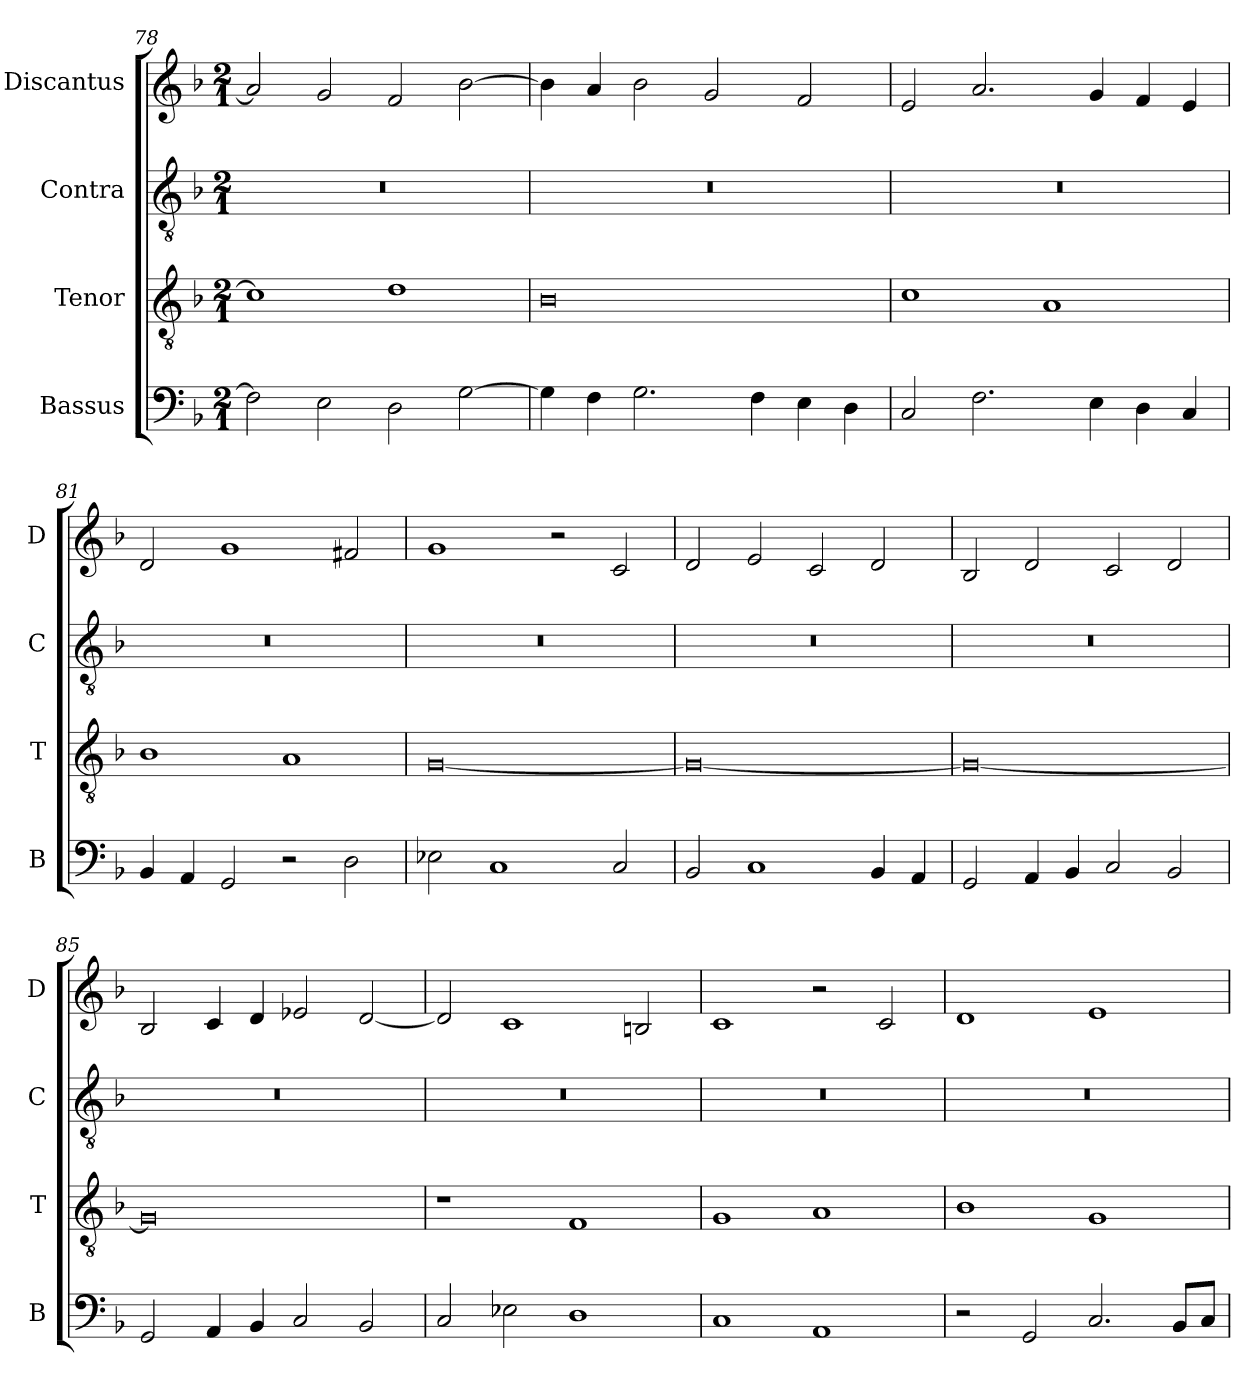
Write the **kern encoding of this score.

**kern	**kern	**kern	**kern
*part4	*part3	*part2	*part1
*staff4	*staff3	*staff2	*staff1
*I"Bassus	*I"Tenor	*I"Contra	*I"Discantus
*I'B	*I'T	*I'C	*I'D
*clefF4	*clefGv2	*clefGv2	*clefG2
*k[b-]	*k[b-]	*k[b-]	*k[b-]
*M2/1	*M2/1	*M2/1	*M2/1
=78	=78	=78	=78
2F\]	1c]	0r	2a/]
2E\	.	.	2g/
2D\	1d	.	2f/
[2G\	.	.	[2b-\
=79	=79	=79	=79
4G\]	0B-	0r	4b-\]
4F\	.	.	4a/
2.G\	.	.	2b-\
.	.	.	2g/
4F\	.	.	.
4E\	.	.	2f/
4D\	.	.	.
=80	=80	=80	=80
2C/	1c	0r	2e/
2.F\	.	.	2.a/
.	1A	.	.
4E\	.	.	4g/
4D\	.	.	4f/
4C/	.	.	4e/
=81	=81	=81	=81
4BB-/	1B-	0r	2d/
4AA/	.	.	.
2GG/	.	.	1g
2r	1A	.	.
2D\	.	.	2f#X/
=82	=82	=82	=82
2E-X\	[0G	0r	1g
1C	.	.	.
.	.	.	2r
2C/	.	.	2c/
=83	=83	=83	=83
2BB-/	0G_	0r	2d/
1C	.	.	2e/
.	.	.	2c/
4BB-/	.	.	2d/
4AA/	.	.	.
=84	=84	=84	=84
2GG/	0G_	0r	2B-/
4AA/	.	.	2d/
4BB-/	.	.	.
2C/	.	.	2c/
2BB-/	.	.	2d/
=85	=85	=85	=85
2GG/	0G]	0r	2B-/
4AA/	.	.	4c/
4BB-/	.	.	4d/
2C/	.	.	2e-X/
2BB-/	.	.	[2d/
=86	=86	=86	=86
2C/	1r	0r	2d/]
2E-X\	.	.	1c
1D	1F	.	.
.	.	.	2Bn/
=87	=87	=87	=87
1C	1G	0r	1c
1AA	1A	.	2r
.	.	.	2c/
=88	=88	=88	=88
2r	1B-	0r	1d
2GG/	.	.	.
2.C/	1G	.	1e
8BB-/L	.	.	.
8C/J	.	.	.
=	=	=	=
*-	*-	*-	*-
